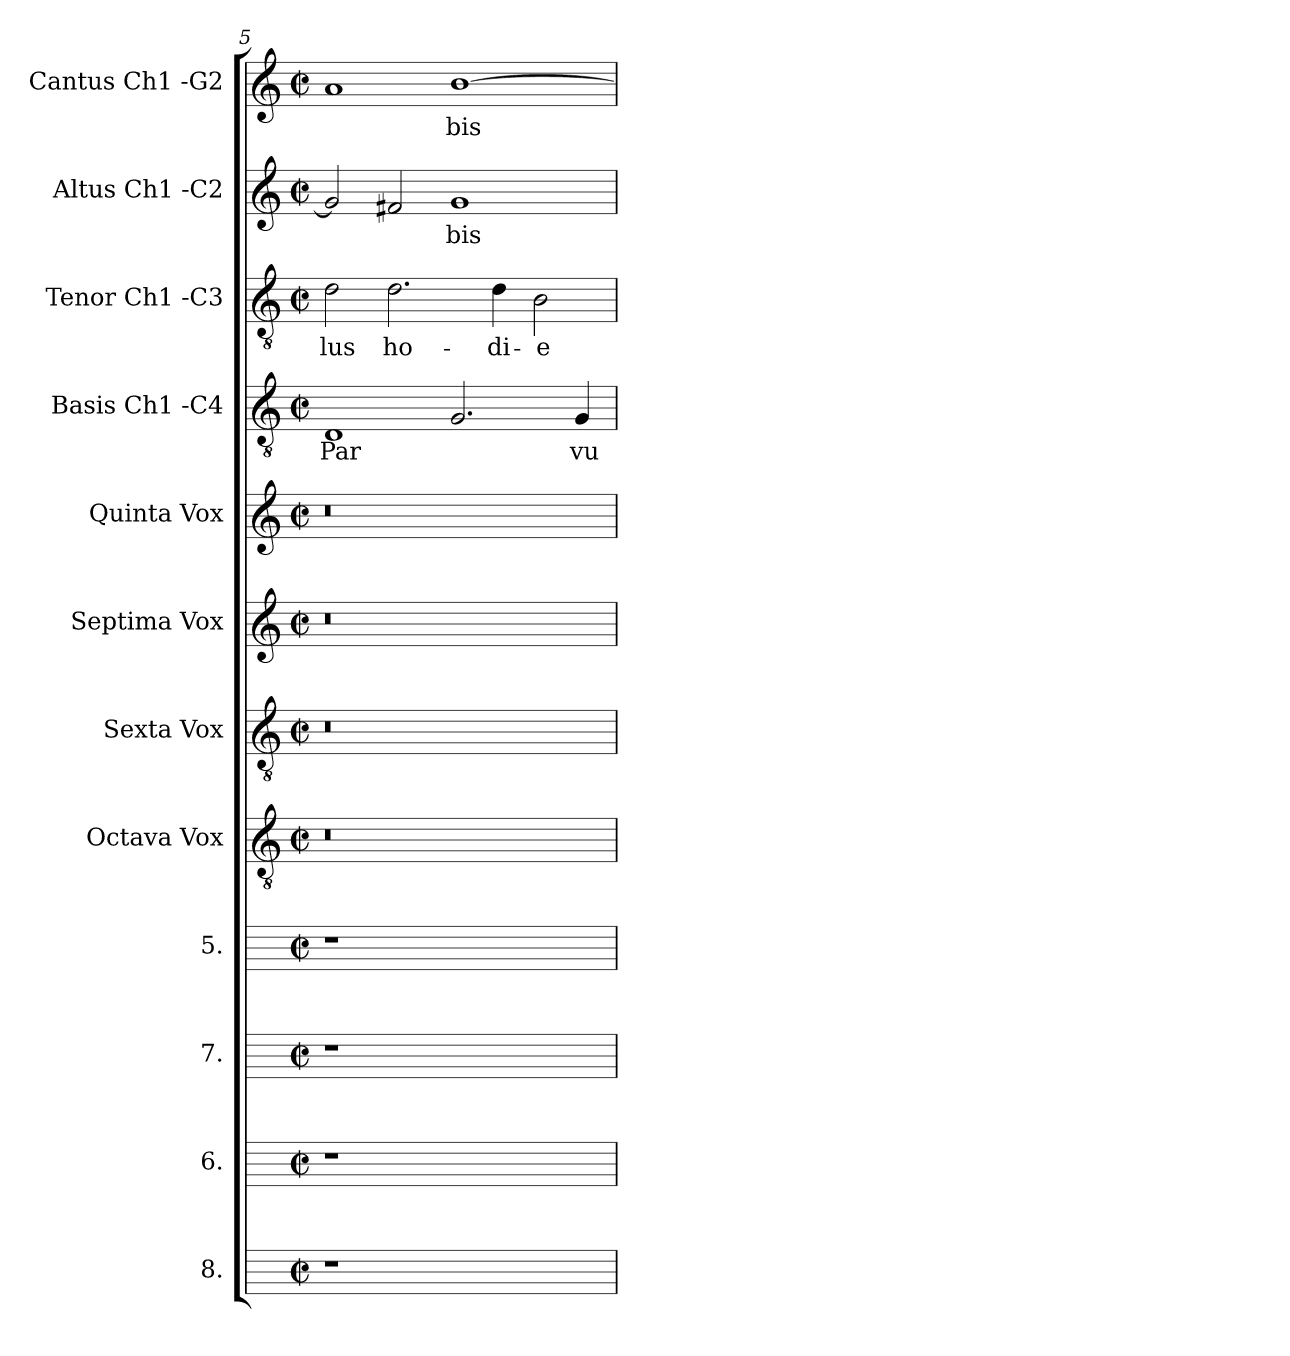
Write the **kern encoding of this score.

**kern	**kern	**kern	**kern	**kern	**kern	**kern	**kern	**kern	**text	**kern	**text	**kern	**text	**kern	**text
*part12	*part11	*part10	*part9	*part8	*part7	*part6	*part5	*part4	*part4	*part3	*part3	*part2	*part2	*part1	*part1
*staff12	*staff11	*staff10	*staff9	*staff8	*staff7	*staff6	*staff5	*staff4	*staff4	*staff3	*staff3	*staff2	*staff2	*staff1	*staff1
*I"8.	*I"6.	*I"7.	*I"5.	*I"Octava  Vox	*I"Sexta  Vox	*I"Septima  Vox	*I"Quinta  Vox	*I"Basis  Ch1 -C4	*	*I"Tenor  Ch1 -C3	*	*I"Altus  Ch1 -C2	*	*I"Cantus  Ch1 -G2	*
*	*	*	*	*	*	*	*	*I'B	*	*I'T	*	*I'A	*	*I'C	*
*	*	*	*	*clefGv2	*clefGv2	*clefG2	*clefG2	*clefGv2	*	*clefGv2	*	*clefG2	*	*clefG2	*
*k[]	*k[]	*k[]	*k[]	*k[]	*k[]	*k[]	*k[]	*k[]	*	*k[]	*	*k[]	*	*k[]	*
*C:	*C:	*C:	*C:	*C:	*C:	*C:	*C:	*C:	*	*C:	*	*C:	*	*C:	*
*M2/2	*M2/2	*M2/2	*M2/2	*M2/2	*M2/2	*M2/2	*M2/2	*M2/2	*	*M2/2	*	*M2/2	*	*M2/2	*
*met(c|)	*met(c|)	*met(c|)	*met(c|)	*met(c|)	*met(c|)	*met(c|)	*met(c|)	*met(c|)	*	*met(c|)	*	*met(c|)	*	*met(c|)	*
=5	=5	=5	=5	=5	=5	=5	=5	=5	=5	=5	=5	=5	=5	=5	=5
!	!	!	!	!	!	!	!	!	!LO:LY:b:cj	!	!LO:LY:b:cj	!	!LO:LY:b:cj	!	!LO:LY:b:cj
1r	1r	1r	1r	0r	0r	0r	0r	1D	Par-	2d\	-lus	2g/]	--	1a	--
!	!	!	!	!	!	!	!	!	!	!	!LO:LY:b:cj	!	!LO:LY:b:cj	!	!
.	.	.	.	.	.	.	.	.	.	2.d\	ho-	2f#X/	--	.	.
!	!	!	!	!	!	!	!	!	!LO:LY:b:cj	!	!	!	!LO:LY:b:cj	!	!LO:LY:b:cj
1ryy	1ryy	1ryy	1ryy	.	.	.	.	2.G/	--	.	.	1g	-bis	[>1b	-bis
!	!	!	!	!	!	!	!	!	!	!	!LO:LY:b:cj	!	!	!	!
.	.	.	.	.	.	.	.	.	.	4d\	-di-	.	.	.	.
!	!	!	!	!	!	!	!	!	!	!	!LO:LY:b:cj	!	!	!	!
.	.	.	.	.	.	.	.	.	.	2B\	-e	.	.	.	.
!	!	!	!	!	!	!	!	!	!LO:LY:b:cj	!	!	!	!	!	!
.	.	.	.	.	.	.	.	4G/	-vu-	.	.	.	.	.	.
=	=	=	=	=	=	=	=	=	=	=	=	=	=	=	=
*-	*-	*-	*-	*-	*-	*-	*-	*-	*-	*-	*-	*-	*-	*-	*-
